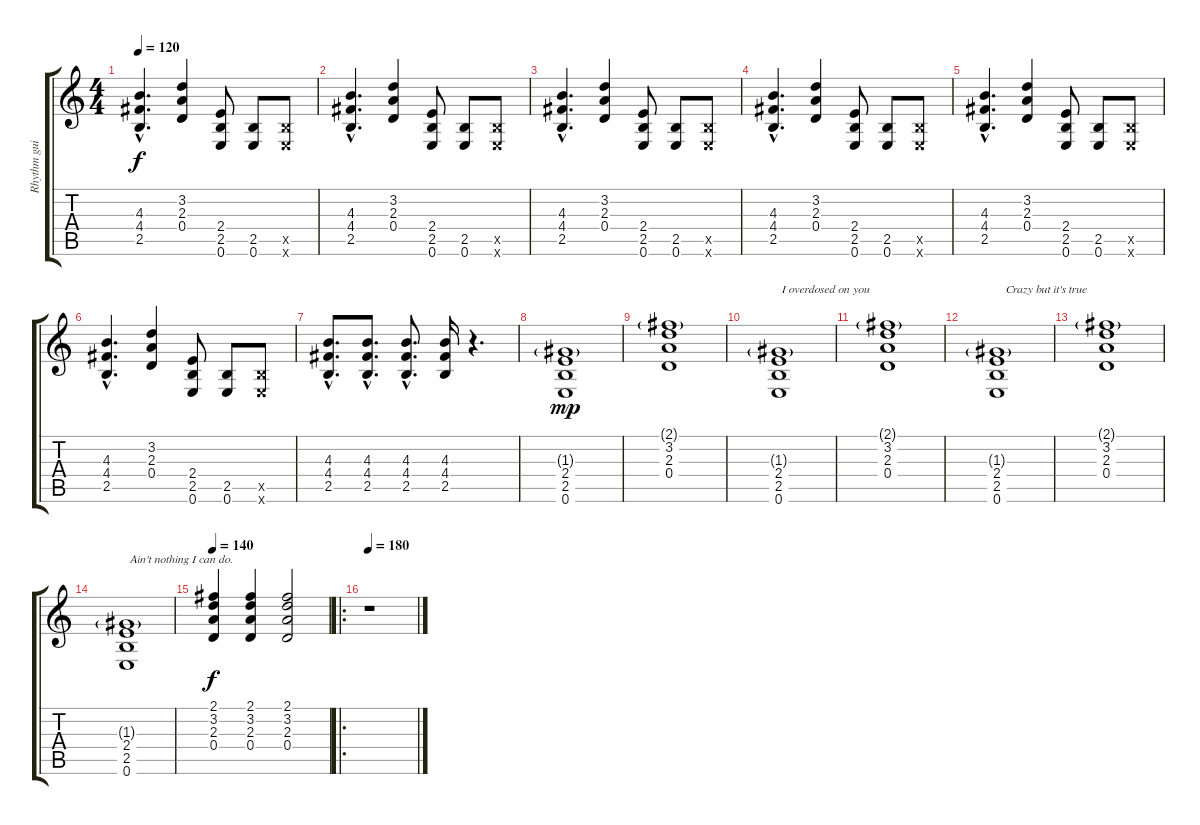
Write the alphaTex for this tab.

\track ("Rhythm guitar" "Rhythm gui") {instrument overdrivenguitar}
\staff {score tabs}
\tuning (E4 B3 G3 D3 A2 E2) {hide}
\ts (4 4)
\tempo 120
\clef g2
\ks c
(4.3{hac} 4.4{hac} 2.5{hac}).4{d dy f} (3.2 2.3 0.4).4 (2.4 2.5 0.6).8 (2.5 0.6).8 (2.5{x} 0.6{x}).8 |
(4.3{hac} 4.4{hac} 2.5{hac}).4{d} (3.2 2.3 0.4).4 (2.4 2.5 0.6).8 (2.5 0.6).8 (2.5{x} 0.6{x}).8 |
(4.3{hac} 4.4{hac} 2.5{hac}).4{d} (3.2 2.3 0.4).4 (2.4 2.5 0.6).8 (2.5 0.6).8 (2.5{x} 0.6{x}).8 |
(4.3{hac} 4.4{hac} 2.5{hac}).4{d} (3.2 2.3 0.4).4 (2.4 2.5 0.6).8 (2.5 0.6).8 (2.5{x} 0.6{x}).8 |
(4.3{hac} 4.4{hac} 2.5{hac}).4{d} (3.2 2.3 0.4).4 (2.4 2.5 0.6).8 (2.5 0.6).8 (2.5{x} 0.6{x}).8 |
(4.3{hac} 4.4{hac} 2.5{hac}).4{d} (3.2 2.3 0.4).4 (2.4 2.5 0.6).8 (2.5 0.6).8 (2.5{x} 0.6{x}).8 |
(4.3{hac} 4.4{hac} 2.5{hac}).8{d} (4.3{hac} 4.4{hac} 2.5{hac}).8{d} (4.3{hac} 4.4{hac} 2.5{hac}).8{d} (4.3 4.4 2.5).16 r.4{d} |
(1.3{g} 2.4 2.5 0.6).1{dy mp} |
(2.1{g} 3.2 2.3 0.4).1 |
(1.3{g} 2.4 2.5 0.6).1{txt " I overdosed on you"} |
(2.1{g} 3.2 2.3 0.4).1 |
(1.3{g} 2.4 2.5 0.6).1{txt "   Crazy but it's true"} |
(2.1{g} 3.2 2.3 0.4).1 |
(1.3{g} 2.4 2.5 0.6).1{txt " Ain't nothing I can do.    "} |
\tempo 140
(2.1 3.2 2.3 0.4).4{dy f} (2.1 3.2 2.3 0.4).4 (2.1 3.2 2.3 0.4).2 |
\ro
\tempo 180
r.1
